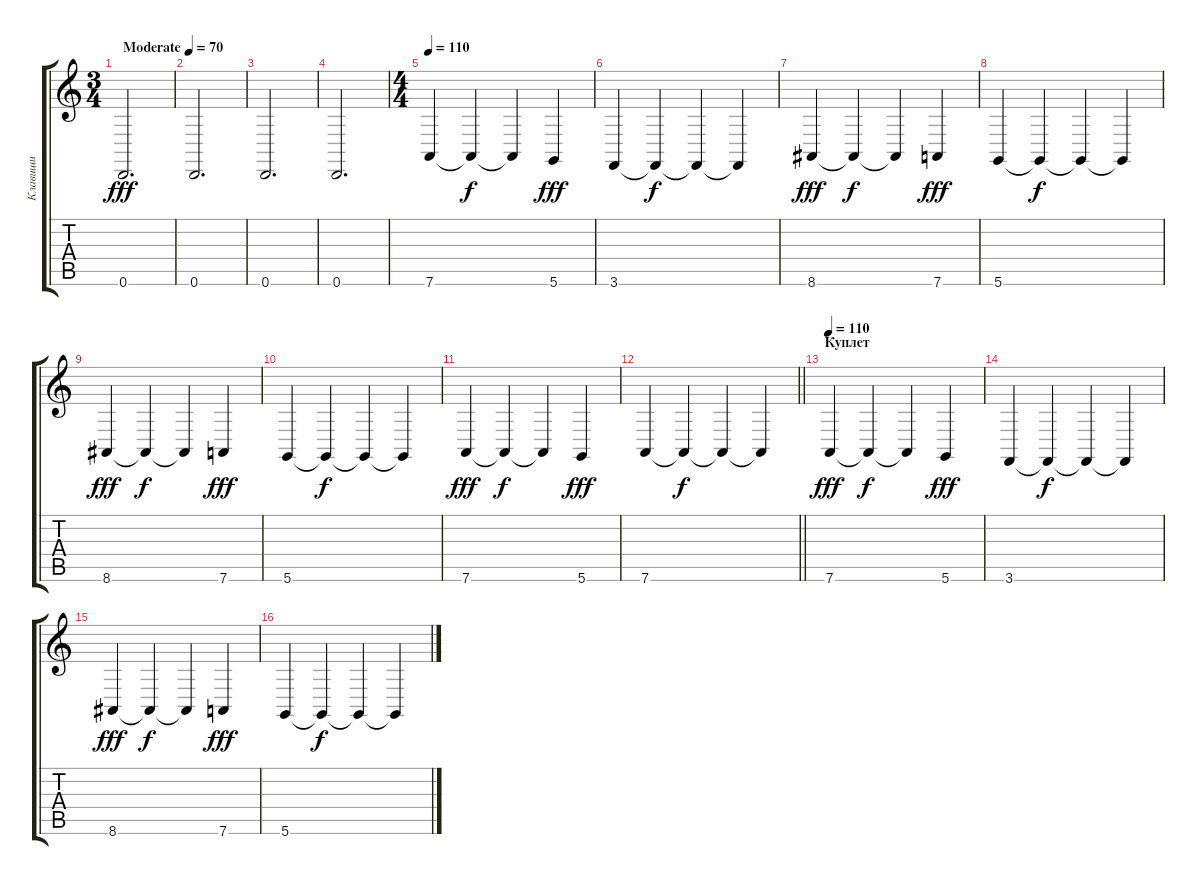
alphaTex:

\track ("Клавиши" "Клавиши") {instrument fx3crystal}
\staff {score tabs}
\tuning (E4 B3 G3 D3 A2 D2) {hide}
\ts (3 4)
\tempo (70 "Moderate")
\clef g2
\ks c
0.6.2{d dy fff instrument fx3crystal} |
0.6.2{d} |
0.6.2{d} |
0.6.2{d} |
\ts (4 4)
\tempo 110
7.6.4{instrument fx4atmosphere} 7.6{t}.4{dy f} 7.6{t}.4 5.6.4{dy fff} |
3.6.4 3.6{t}.4{dy f} 3.6{t}.4 3.6{t}.4 |
8.6.4{dy fff} 8.6{t}.4{dy f} 8.6{t}.4 7.6.4{dy fff} |
5.6.4 5.6{t}.4{dy f} 5.6{t}.4 5.6{t}.4 |
8.6.4{dy fff} 8.6{t}.4{dy f} 8.6{t}.4 7.6.4{dy fff} |
5.6.4 5.6{t}.4{dy f} 5.6{t}.4 5.6{t}.4 |
7.6.4{dy fff} 7.6{t}.4{dy f} 7.6{t}.4 5.6.4{dy fff} |
\barLineRight lightlight
7.6.4 7.6{t}.4{dy f} 7.6{t}.4 7.6{t}.4 |
\section ("" "Куплет")
\tempo 110
7.6.4{dy fff instrument fx4atmosphere} 7.6{t}.4{dy f} 7.6{t}.4 5.6.4{dy fff} |
3.6.4 3.6{t}.4{dy f} 3.6{t}.4 3.6{t}.4 |
8.6.4{dy fff} 8.6{t}.4{dy f} 8.6{t}.4 7.6.4{dy fff} |
5.6.4 5.6{t}.4{dy f} 5.6{t}.4 5.6{t}.4
